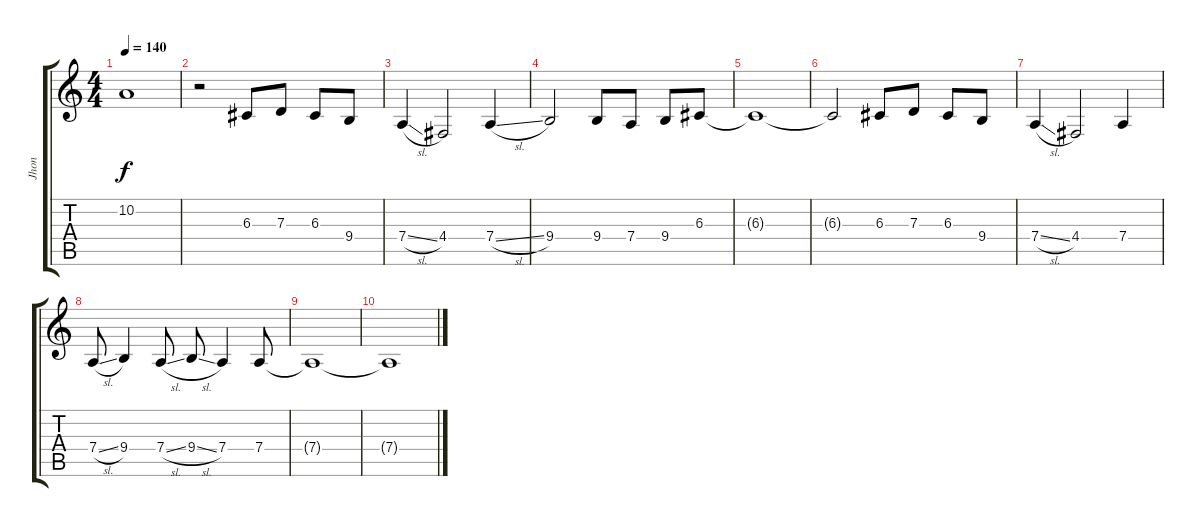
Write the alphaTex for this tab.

\track ("Jhon" "Jhon") {instrument flute}
\staff {score tabs}
\tuning (E4 B3 G3 D3 A2 E2) {hide}
\ts (4 4)
\tempo 140
\clef g2
\ks c
10.2.1{dy f} |
r.2 6.3.8 7.3.8 6.3.8 9.4.8 |
7.4{sl}.4 4.4.2 7.4{sl}.4 |
9.4.2 9.4.8 7.4.8 9.4.8 6.3.8 |
6.3{t}.1 |
6.3{t}.2 6.3.8 7.3.8 6.3.8 9.4.8 |
7.4{sl}.4 4.4.2 7.4.4 |
7.4{sl}.8 9.4.4 7.4{sl}.8 9.4{sl}.8 7.4.4 7.4.8 |
7.4{t}.1 |
7.4{t}.1
